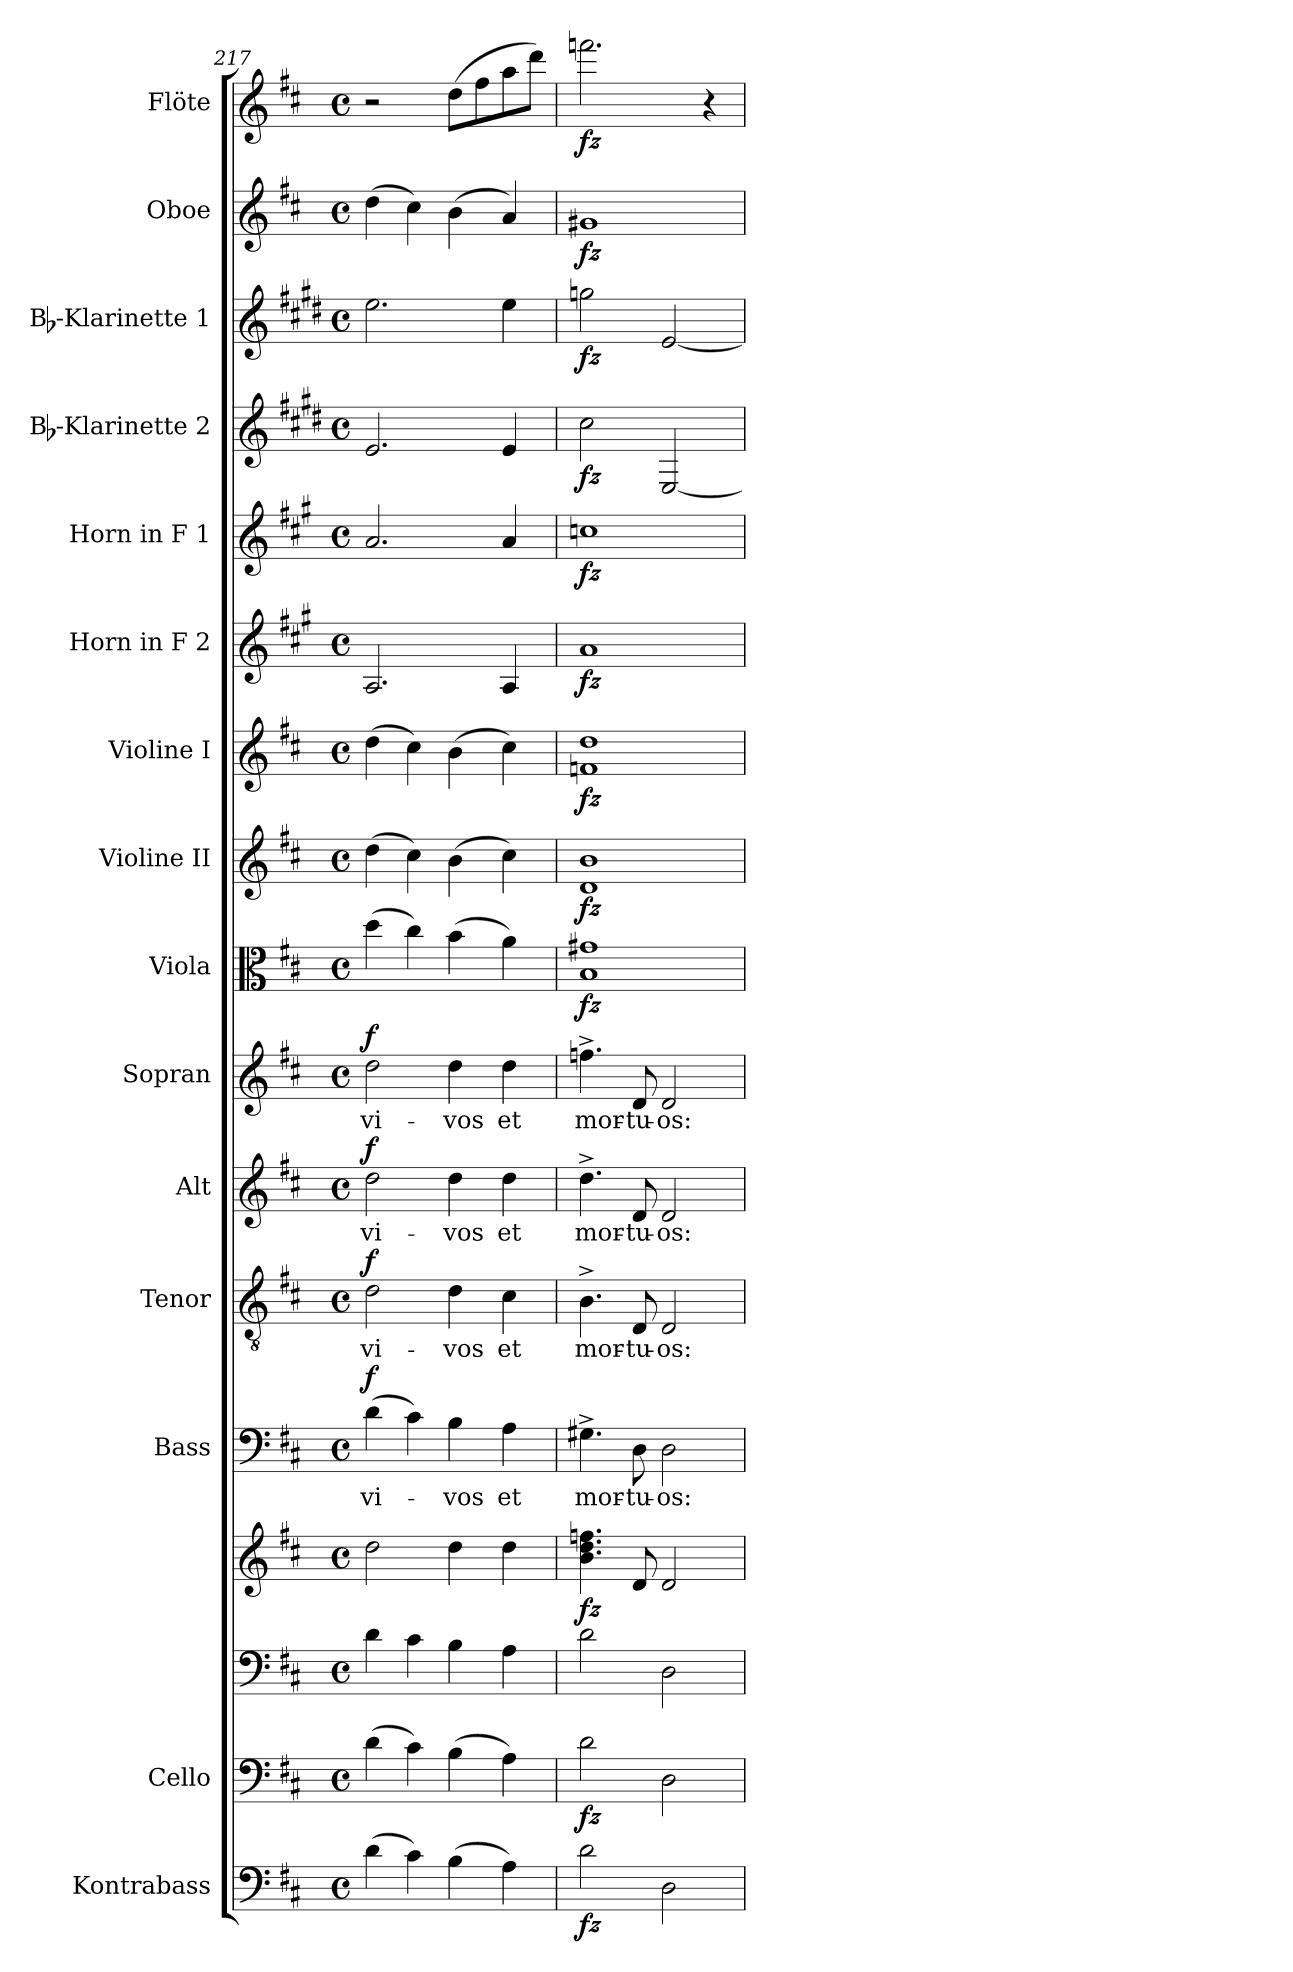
**kern	**dynam	**kern	**dynam	**kern	**kern	**dynam	**kern	**text	**dynam	**kern	**text	**dynam	**kern	**text	**dynam	**kern	**text	**dynam	**kern	**dynam	**kern	**dynam	**kern	**dynam	**kern	**dynam	**kern	**dynam	**kern	**dynam	**kern	**dynam	**kern	**dynam	**kern	**dynam
*part16	*part16	*part15	*part15	*part14	*part14	*part14	*part13	*part13	*part13	*part12	*part12	*part12	*part11	*part11	*part11	*part10	*part10	*part10	*part9	*part9	*part8	*part8	*part7	*part7	*part6	*part6	*part5	*part5	*part4	*part4	*part3	*part3	*part2	*part2	*part1	*part1
*staff17	*staff17	*staff16	*staff16	*staff15	*staff14	*staff14/15	*staff13	*staff13	*staff13	*staff12	*staff12	*staff12	*staff11	*staff11	*staff11	*staff10	*staff10	*staff10	*staff9	*staff9	*staff8	*staff8	*staff7	*staff7	*staff6	*staff6	*staff5	*staff5	*staff4	*staff4	*staff3	*staff3	*staff2	*staff2	*staff1	*staff1
*I"Kontrabass	*	*I"Cello	*	*	*	*	*I"Bass	*	*	*I"Tenor	*	*	*I"Alt	*	*	*I"Sopran	*	*	*I"Viola	*	*I"Violine II	*	*I"Violine I	*	*I"Horn in F 2	*	*I"Horn in F 1	*	*I"Bb-Klarinette 2	*	*I"Bb-Klarinette 1	*	*I"Oboe	*	*I"Flöte	*
*I'Kb.	*	*	*	*	*	*	*I'B.	*	*	*I'T.	*	*	*I'A.	*	*	*I'S.	*	*	*I'Vla.	*	*I'Vl. II	*	*I'Vl. I	*	*	*	*	*	*I'Bb Kl. 2	*	*I'Bb Kl. 1	*	*I'Ob.	*	*I'Fl.	*
*clefF4	*	*clefF4	*	*clefF4	*clefG2	*	*clefF4	*	*	*clefGv2	*	*	*clefG2	*	*	*clefG2	*	*	*clefC3	*	*clefG2	*	*clefG2	*	*clefG2	*	*clefG2	*	*clefG2	*	*clefG2	*	*clefG2	*	*clefG2	*
*ITrd7c12	*	*	*	*	*	*	*	*	*	*	*	*	*	*	*	*	*	*	*	*	*	*	*	*	*ITrd4c7	*	*ITrd4c7	*	*ITrd1c2	*	*ITrd1c2	*	*	*	*	*
*k[f#c#]	*	*k[f#c#]	*	*k[f#c#]	*k[f#c#]	*	*k[f#c#]	*	*	*k[f#c#]	*	*	*k[f#c#]	*	*	*k[f#c#]	*	*	*k[f#c#]	*	*k[f#c#]	*	*k[f#c#]	*	*k[f#c#]	*	*k[f#c#]	*	*k[f#c#]	*	*k[f#c#]	*	*k[f#c#]	*	*k[f#c#]	*
*D:	*	*D:	*	*D:	*D:	*	*D:	*	*	*D:	*	*	*D:	*	*	*D:	*	*	*D:	*	*D:	*	*D:	*	*D:	*	*D:	*	*D:	*	*D:	*	*D:	*	*D:	*
*M4/4	*	*M4/4	*	*M4/4	*M4/4	*	*M4/4	*	*	*M4/4	*	*	*M4/4	*	*	*M4/4	*	*	*M4/4	*	*M4/4	*	*M4/4	*	*M4/4	*	*M4/4	*	*M4/4	*	*M4/4	*	*M4/4	*	*M4/4	*
*met(c)	*	*met(c)	*	*met(c)	*met(c)	*	*met(c)	*	*	*met(c)	*	*	*met(c)	*	*	*met(c)	*	*	*met(c)	*	*met(c)	*	*met(c)	*	*met(c)	*	*met(c)	*	*met(c)	*	*met(c)	*	*met(c)	*	*met(c)	*
=217	=217	=217	=217	=217	=217	=217	=217	=217	=217	=217	=217	=217	=217	=217	=217	=217	=217	=217	=217	=217	=217	=217	=217	=217	=217	=217	=217	=217	=217	=217	=217	=217	=217	=217	=217	=217
!	!	!	!	!	!	!	!	!LO:LY:b	!LO:DY:a	!	!LO:LY:b	!LO:DY:a	!	!LO:LY:b	!LO:DY:a	!	!LO:LY:b	!LO:DY:a	!	!	!	!	!	!	!	!	!	!	!	!	!	!	!	!	!	!
(>4D\	.	(>4d\	.	4d\	2dd\	.	(>4d\	vi-	f	2d\	vi-	f	2dd\	vi-	f	2dd\	vi-	f	(>4dd\	.	(>4dd\	.	(>4dd\	.	2.D/	.	2.d/	.	2.d/	.	2.dd\	.	(>4dd\	.	2r	.
4C#\)	.	4c#\)	.	4c#\	.	.	4c#\)	.	.	.	.	.	.	.	.	.	.	.	4cc#\)	.	4cc#\)	.	4cc#\)	.	.	.	.	.	.	.	.	.	4cc#\)	.	.	.
!	!	!	!	!	!	!	!	!LO:LY:b	!	!	!LO:LY:b	!	!	!LO:LY:b	!	!	!LO:LY:b	!	!	!	!	!	!	!	!	!	!	!	!	!	!	!	!	!	!	!
(>4BB\	.	(>4B\	.	4B\	4dd\	.	4B\	-vos	.	4d\	-vos	.	4dd\	-vos	.	4dd\	-vos	.	(>4b\	.	(>4b\	.	(>4b\	.	.	.	.	.	.	.	.	.	(>4b\	.	(>8dd\L	.
.	.	.	.	.	.	.	.	.	.	.	.	.	.	.	.	.	.	.	.	.	.	.	.	.	.	.	.	.	.	.	.	.	.	.	8ff#\	.
!	!	!	!	!	!	!	!	!LO:LY:b	!	!	!LO:LY:b	!	!	!LO:LY:b	!	!	!LO:LY:b	!	!	!	!	!	!	!	!	!	!	!	!	!	!	!	!	!	!	!
4AA\)	.	4A\)	.	4A\	4dd\	.	4A\	et	.	4c#\	et	.	4dd\	et	.	4dd\	et	.	4a\)	.	4cc#\)	.	4cc#\)	.	4D/	.	4d/	.	4d/	.	4dd\	.	4a/)	.	8aa\	.
.	.	.	.	.	.	.	.	.	.	.	.	.	.	.	.	.	.	.	.	.	.	.	.	.	.	.	.	.	.	.	.	.	.	.	8ddd\J)	.
=218	=218	=218	=218	=218	=218	=218	=218	=218	=218	=218	=218	=218	=218	=218	=218	=218	=218	=218	=218	=218	=218	=218	=218	=218	=218	=218	=218	=218	=218	=218	=218	=218	=218	=218	=218	=218
!	!LO:DY:b	!	!LO:DY:b	!	!	!LO:DY:b	!	!LO:LY:b	!	!	!LO:LY:b	!	!	!LO:LY:b	!	!	!LO:LY:b	!	!	!LO:DY:b	!	!LO:DY:b	!	!LO:DY:b	!	!LO:DY:b	!	!LO:DY:b	!	!LO:DY:b	!	!LO:DY:b	!	!LO:DY:b	!	!LO:DY:b
2D\	fz	2d\	fz	2d\	4.b\ 4.dd\ 4.ffn\	fz	4.G#X^>\	mor-	.	4.B^>\	mor-	.	4.dd^>\	mor-	.	4.ffn^>\	mor-	.	1B 1g#X	fz	1d 1b	fz	1fn 1dd	fz	1d	fz	1fn	fz	2b\	fz	2ffn\	fz	1g#X	fz	2.fffn\	fz
!	!	!	!	!	!	!	!	!LO:LY:b	!	!	!LO:LY:b	!	!	!LO:LY:b	!	!	!LO:LY:b	!	!	!	!	!	!	!	!	!	!	!	!	!	!	!	!	!	!	!
.	.	.	.	.	8d/	.	8D\	-tu-	.	8D/	-tu-	.	8d/	-tu-	.	8d/	-tu-	.	.	.	.	.	.	.	.	.	.	.	.	.	.	.	.	.	.	.
!	!	!	!	!	!	!	!	!LO:LY:b	!	!	!LO:LY:b	!	!	!LO:LY:b	!	!	!LO:LY:b	!	!	!	!	!	!	!	!	!	!	!	!	!	!	!	!	!	!	!
2DD\	.	2D\	.	2D\	2d/	.	2D\	-os:	.	2D/	-os:	.	2d/	-os:	.	2d/	-os:	.	.	.	.	.	.	.	.	.	.	.	[2D/	.	[2d/	.	.	.	.	.
.	.	.	.	.	.	.	.	.	.	.	.	.	.	.	.	.	.	.	.	.	.	.	.	.	.	.	.	.	.	.	.	.	.	.	4r	.
=	=	=	=	=	=	=	=	=	=	=	=	=	=	=	=	=	=	=	=	=	=	=	=	=	=	=	=	=	=	=	=	=	=	=	=	=
*-	*-	*-	*-	*-	*-	*-	*-	*-	*-	*-	*-	*-	*-	*-	*-	*-	*-	*-	*-	*-	*-	*-	*-	*-	*-	*-	*-	*-	*-	*-	*-	*-	*-	*-	*-	*-
